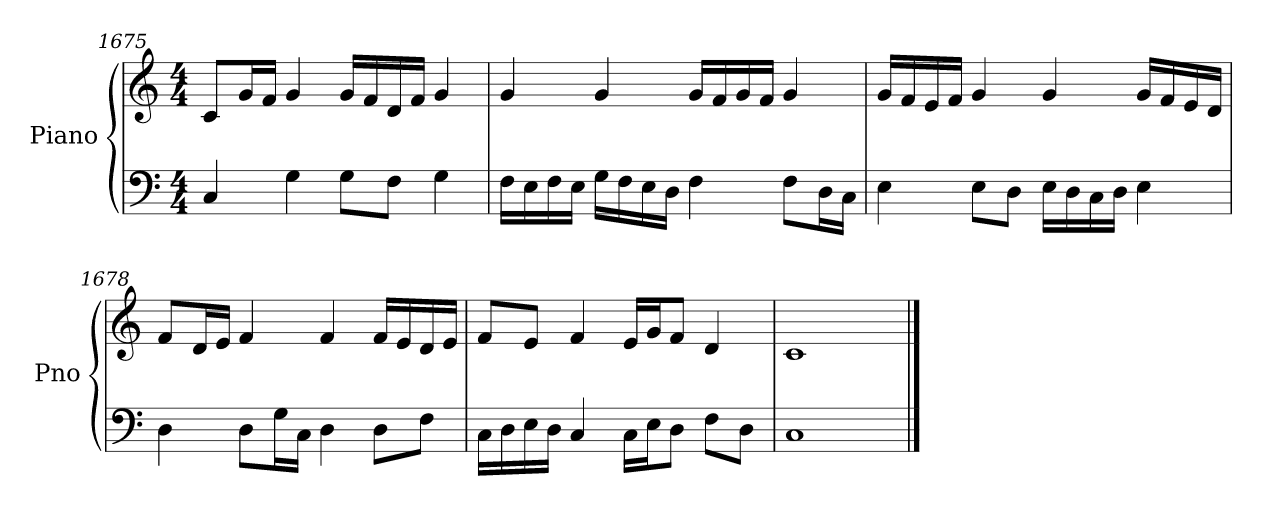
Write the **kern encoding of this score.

**kern	**kern
*part1	*part1
*staff2	*staff1
*I"Piano	*
*I'Pno	*
!!LO:LB:g=z
*clefF4	*clefG2
*k[]	*k[]
*M4/4	*M4/4
=1675	=1675
4C/	8c/L
.	16g/L
.	16f/JJ
4G\	4g/
8G\L	16g/LL
.	16f/
8F\J	16d/
.	16f/JJ
4G\	4g/
=1676	=1676
16F\LL	4g/
16E\	.
16F\	.
16E\JJ	.
16G\LL	4g/
16F\	.
16E\	.
16D\JJ	.
4F\	16g/LL
.	16f/
.	16g/
.	16f/JJ
8F\L	4g/
16D\L	.
16C\JJ	.
=1677	=1677
4E\	16g/LL
.	16f/
.	16e/
.	16f/JJ
8E\L	4g/
8D\J	.
16E\LL	4g/
16D\	.
16C\	.
16D\JJ	.
4E\	16g/LL
.	16f/
.	16e/
.	16d/JJ
!!LO:PB:g=z
=1678	=1678
4D\	8f/L
.	16d/L
.	16e/JJ
8D\L	4f/
16G\L	.
16C\JJ	.
4D\	4f/
8D\L	16f/LL
.	16e/
8F\J	16d/
.	16e/JJ
=1679	=1679
16C\LL	8f/L
16D\	.
16E\	8e/J
16D\JJ	.
4C/	4f/
16C\LL	16e/LL
16E\J	16g/J
8D\J	8f/J
8F\L	4d/
8D\J	.
=1680	=1680
1C	1c
==	==
*-	*-
